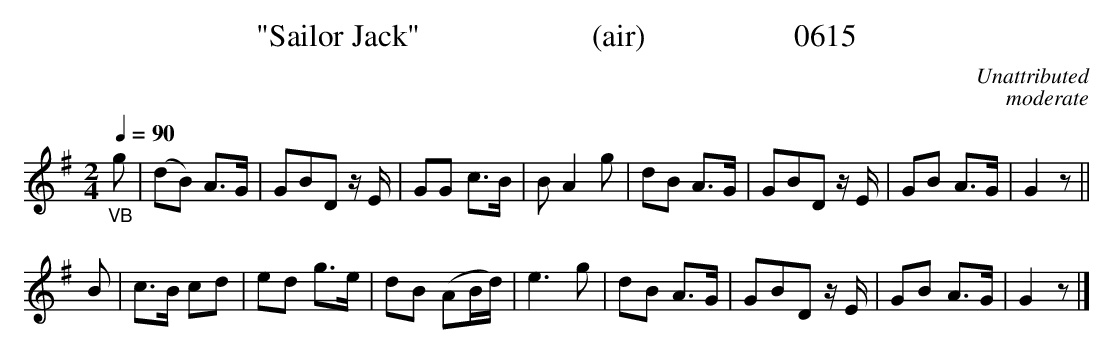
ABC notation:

X:1
T:"Sailor Jack"                      (air)                   0615
C:Unattributed
C:moderate
BRENNAN June 2003 (HTTP://WWW.SOSYOURMOM.COM)
Q:1/4=90
M:2/4
L:1/16
K:G
"_VB"g2|(d2B2) A3G|G2B2D2 zE|G2G2 c3B|B2 A4g2|d2B2 A3G|G2B2D2 zE|G2B2 A3G|G4z2||
B2|c3B c2d2|e2d2 g3e|d2B2 (A2Bd)|e6g2|d2B2 A3G|G2B2D2 zE|G2B2 A3G|G4z2|]
